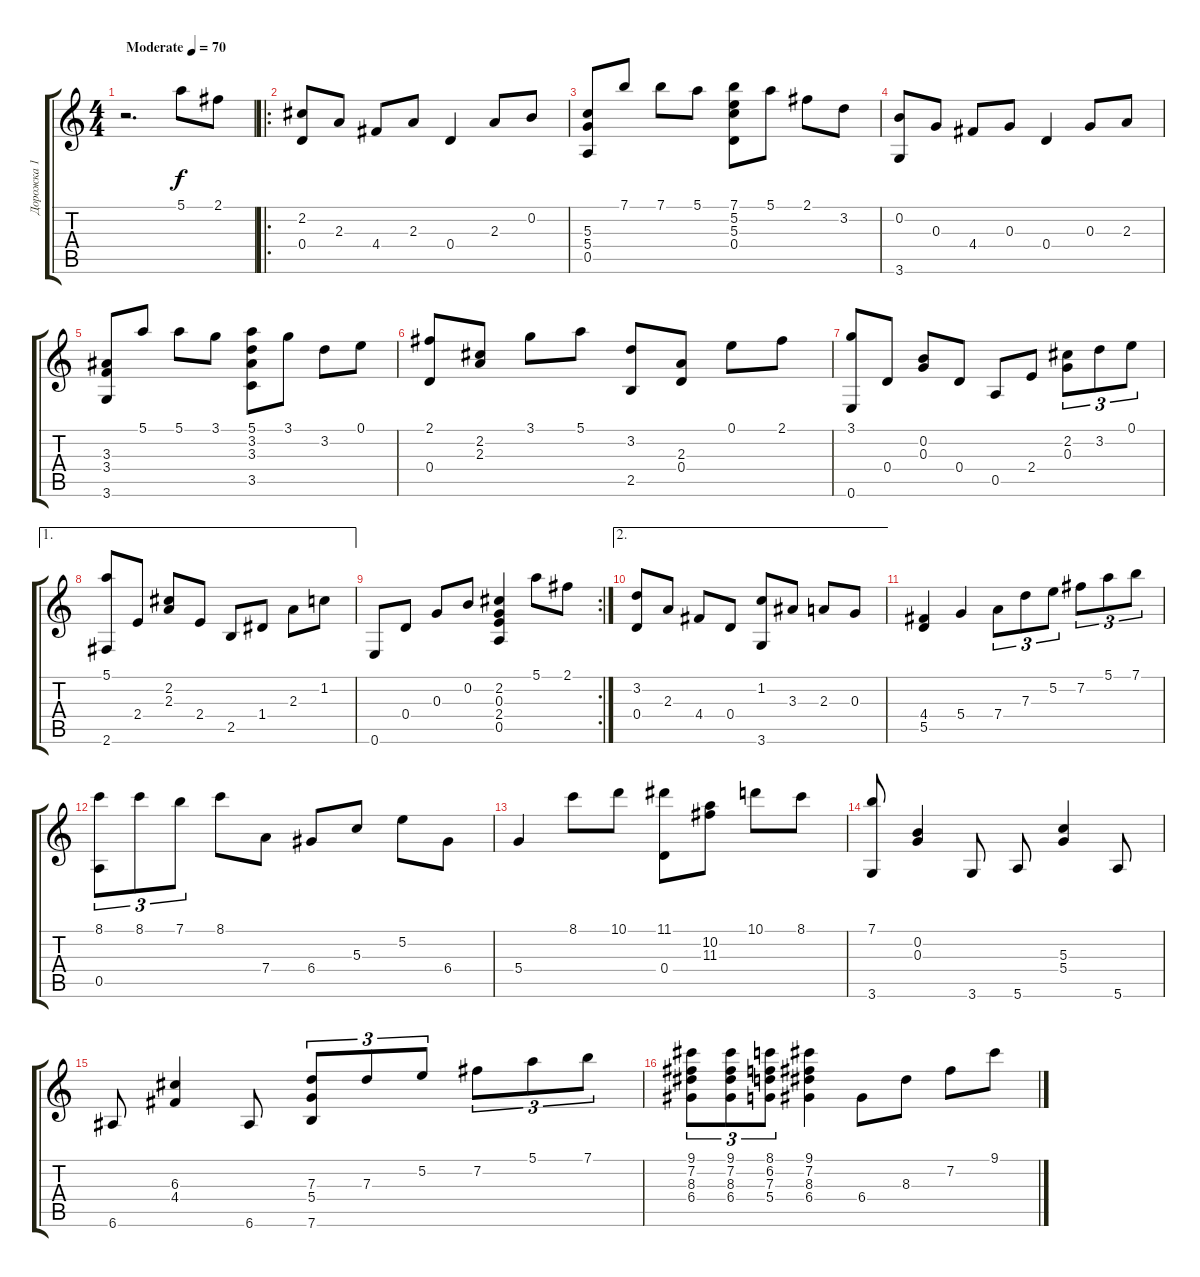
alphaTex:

\track ("Дорожка 1" "Дорожка 1") {instrument acousticguitarsteel}
\staff {score tabs}
\tuning (E4 B3 G3 D3 A2 E2) {hide}
\ts (4 4)
\tempo (70 "Moderate")
\clef g2
\ks c
r.2{d dy f instrument acousticguitarsteel} 5.1.8 2.1.8 |
\ro
(2.2 0.4).8 2.3.8 4.4.8 2.3.8 0.4.4 2.3.8 0.2.8 |
(5.3 5.4 0.5).8{beam Up} 7.1.8{beam Up} 7.1.8 5.1.8 (7.1 5.2 5.3 0.4).8 5.1.8 2.1.8 3.2.8 |
(0.2 3.6).8 0.3.8 4.4.8 0.3.8 0.4.4 0.3.8 2.3.8 |
(3.3 3.4 3.6).8 5.1.8 5.1.8 3.1.8 (5.1 3.2 3.3 3.5).8 3.1.8 3.2.8 0.1.8 |
(2.1 0.4).8 (2.2 2.3).8 3.1.8 5.1.8 (3.2 2.5).8 (2.3 0.4).8 0.1.8 2.1.8 |
(3.1 0.6).8 0.4.8 (0.2 0.3).8 0.4.8 0.5.8 2.4.8 (2.2 0.3).8{tu (3 2)} 3.2.8{tu (3 2)} 0.1.8{tu (3 2)} |
\ae 1
(5.1 2.6).8 2.4.8 (2.2 2.3).8 2.4.8 2.5.8 1.4.8 2.3.8 1.2.8 |
\rc 2
0.6.8 0.4.8 0.3.8 0.2.8 (2.2 0.3 2.4 0.5).4 5.1.8 2.1.8 |
\ae 2
(3.2 0.4).8 2.3.8 4.4.8 0.4.8 (1.2 3.6).8 3.3.8 2.3.8 0.3.8 |
(4.4 5.5).4 5.4.4 7.4.8{tu (3 2)} 7.3.8{tu (3 2)} 5.2.8{tu (3 2)} 7.2.8{tu (3 2)} 5.1.8{tu (3 2)} 7.1.8{tu (3 2)} |
(8.1 0.5).8{tu (3 2)} 8.1.8{tu (3 2)} 7.1.8{tu (3 2)} 8.1.8 7.4.8 6.4.8 5.3.8 5.2.8 6.4.8 |
5.4.4 8.1.8 10.1.8 (11.1 0.4).8 (10.2 11.3).8 10.1.8 8.1.8 |
(7.1 3.6).8 (0.2 0.3).4 3.6.8 5.6.8 (5.3 5.4).4 5.6.8 |
6.6.8 (6.3 4.4).4 6.6.8 (7.3 5.4 7.6).8{tu (3 2)} 7.3.8{tu (3 2)} 5.2.8{tu (3 2)} 7.2.8{tu (3 2)} 5.1.8{tu (3 2)} 7.1.8{tu (3 2)} |
(9.1 7.2 8.3 6.4).8{tu (3 2)} (9.1 7.2 8.3 6.4).8{tu (3 2)} (8.1 6.2 7.3 5.4).8{tu (3 2)} (9.1 7.2 8.3 6.4).4 6.4.8 8.3.8 7.2.8 9.1.8
